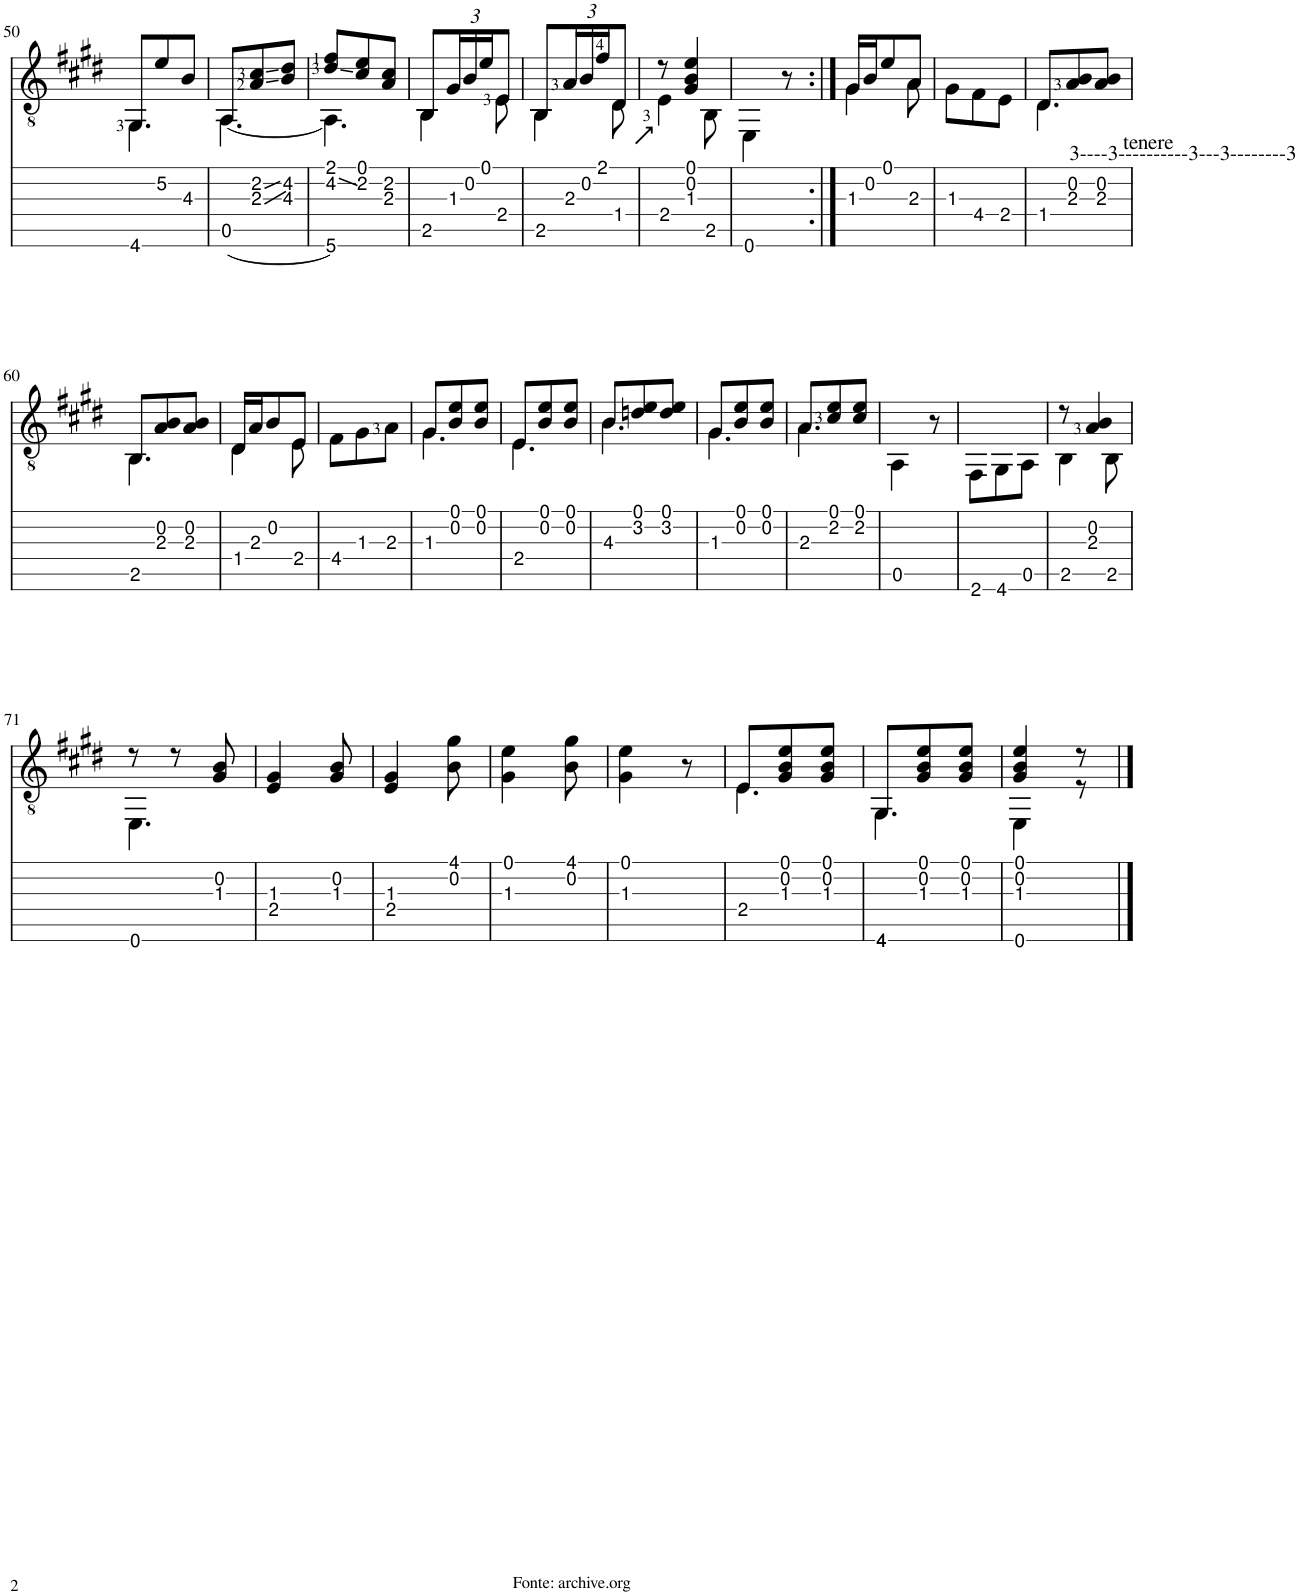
**kern	**kern
*part1	*part1
*staff2	*staff1
*I"Guitar	*
*I'Guit.	*
!!LO:PB:g=z
*	*clefGv2
*k[f#c#g#d#]	*k[f#c#g#d#]
*M3/8	*M3/8
=50	=50
*^	*^
8GG#L	4.GG#	8GG#/L	4.GG#\
8e	.	8e/	.
8BJ	.	8B/J	.
=51	=51	=51	=51
8AAL	[4.AA	8AA/L	[4.AA\
8A\ 8c#\	.	8A/ 8c#/	.
8B\ 8d#\J	.	8B/ 8d#/J	.
=52	=52	=52	=52
8d#\ 8f#\L	4.AA]	8d#/ 8f#/L	4.AA\]
8c#\ 8e\	.	8c#/ 8e/	.
8A\ 8c#\J	.	8A/ 8c#/J	.
=53	=53	=53	=53
8BBL	4BB	8BB/L	4BB\
*Xbrackettup	*	*Xbrackettup	*
24G#L	.	24G#/L	.
24B	.	24B/	.
24eJ	.	24e/J	.
8EJ	8E	8E/J	8E\
=54	=54	=54	=54
8BBL	4BB	8BB/L	4BB\
24AL	.	24A/L	.
24B	.	24B/	.
24f#J	.	24f#/J	.
!	!	!LO:TX:b:B:t=↗	!
8D#J	8D#	8D#/J	8D#\
=55	=55	=55	=55
8r	4E	8r	4E\
4G# 4B 4e	.	4G#/ 4B/ 4e/	.
.	8BB	.	8BB\
*v	*v	*	*
*	*v	*v
=56	=56
4EE	4EE\
8r	8r
=57:|!	=57:|!
*^	*^
16G#LL	4G#	16G#/LL	4G#\
16BJ	.	16B/J	.
8e	.	8e/	.
8AJ	8A	8A/J	8A\
*v	*v	*	*
*	*v	*v
=58	=58
8G#L	8G#\L
8F#	8F#\
8EJ	8E\J
=59	=59
*^	*^
8D#L	4.D#	8D#/L	4.D#\
!LO:TX:a:t=3----3----------3---3--------3	!	!	!
8A\ 8B\	.	8A/ 8B/	.
!LO:TX:a:t=tenere	!	!	!
8A\ 8B\J	.	8A/ 8B/J	.
!!LO:LB:g=z	!!
=60	=60	=60	=60
8BBL	4.BB	8BB/L	4.BB\
8A\ 8B\	.	8A/ 8B/	.
8A\ 8B\J	.	8A/ 8B/J	.
=61	=61	=61	=61
16D#LL	4D#	16D#/LL	4D#\
16AJ	.	16A/J	.
8B	.	8B/	.
8EJ	8E	8E/J	8E\
*v	*v	*	*
*	*v	*v
=62	=62
8F#L	8F#\L
8G#	8G#\
8AJ	8A\J
=63	=63
*^	*^
8G#L	4.G#	8G#/L	4.G#\
8B\ 8e\	.	8B/ 8e/	.
8B\ 8e\J	.	8B/ 8e/J	.
=64	=64	=64	=64
8EL	4.E	8E/L	4.E\
8B\ 8e\	.	8B/ 8e/	.
8B\ 8e\J	.	8B/ 8e/J	.
=65	=65	=65	=65
8BL	4.B	8B/L	4.B\
8d\ 8e\	.	8dn/ 8e/	.
8d\ 8e\J	.	8d/ 8e/J	.
=66	=66	=66	=66
8G#L	4.G#	8G#/L	4.G#\
8B\ 8e\	.	8B/ 8e/	.
8B\ 8e\J	.	8B/ 8e/J	.
=67	=67	=67	=67
8AL	4.A	8A/L	4.A\
8c#\ 8e\	.	8c#/ 8e/	.
8c#\ 8e\J	.	8c#/ 8e/J	.
*v	*v	*	*
*	*v	*v
=68	=68
4AA	4AA\
8r	8r
=69	=69
8FF#L	8FF#\L
8GG#	8GG#\
8AAJ	8AA\J
=70	=70
*^	*^
8r	4BB	8r	4BB\
4A 4B	.	4A/ 4B/	.
.	8BB	.	8BB\
!!LO:LB:g=z	!!
=71	=71	=71	=71
8r	4.EE	8r	4.EE\
8r	.	8r	.
8G# 8B	.	8G#/ 8B/	.
*v	*v	*	*
*	*v	*v
=72	=72
4E 4G#	4E/ 4G#/
8G# 8B	8G#/ 8B/
=73	=73
4E 4G#	4E/ 4G#/
8B 8g#	8B\ 8g#\
=74	=74
4G# 4e	4G#\ 4e\
8B 8g#	8B\ 8g#\
=75	=75
4G# 4e	4G#\ 4e\
8r	8r
=76	=76
*^	*^
8EL	4.E	8E/L	4.E\
8G#\ 8B\ 8e\	.	8G#/ 8B/ 8e/	.
8G#\ 8B\ 8e\J	.	8G#/ 8B/ 8e/J	.
=77	=77	=77	=77
8GG#L	4.GG#	8GG#/L	4.GG#\
8G#\ 8B\ 8e\	.	8G#/ 8B/ 8e/	.
8G#\ 8B\ 8e\J	.	8G#/ 8B/ 8e/J	.
=78	=78	=78	=78
4G# 4B 4e	4EE	4G#/ 4B/ 4e/	4EE\
8r	8r	8r	8r
*v	*v	*	*
*	*v	*v
==	==
*-	*-
